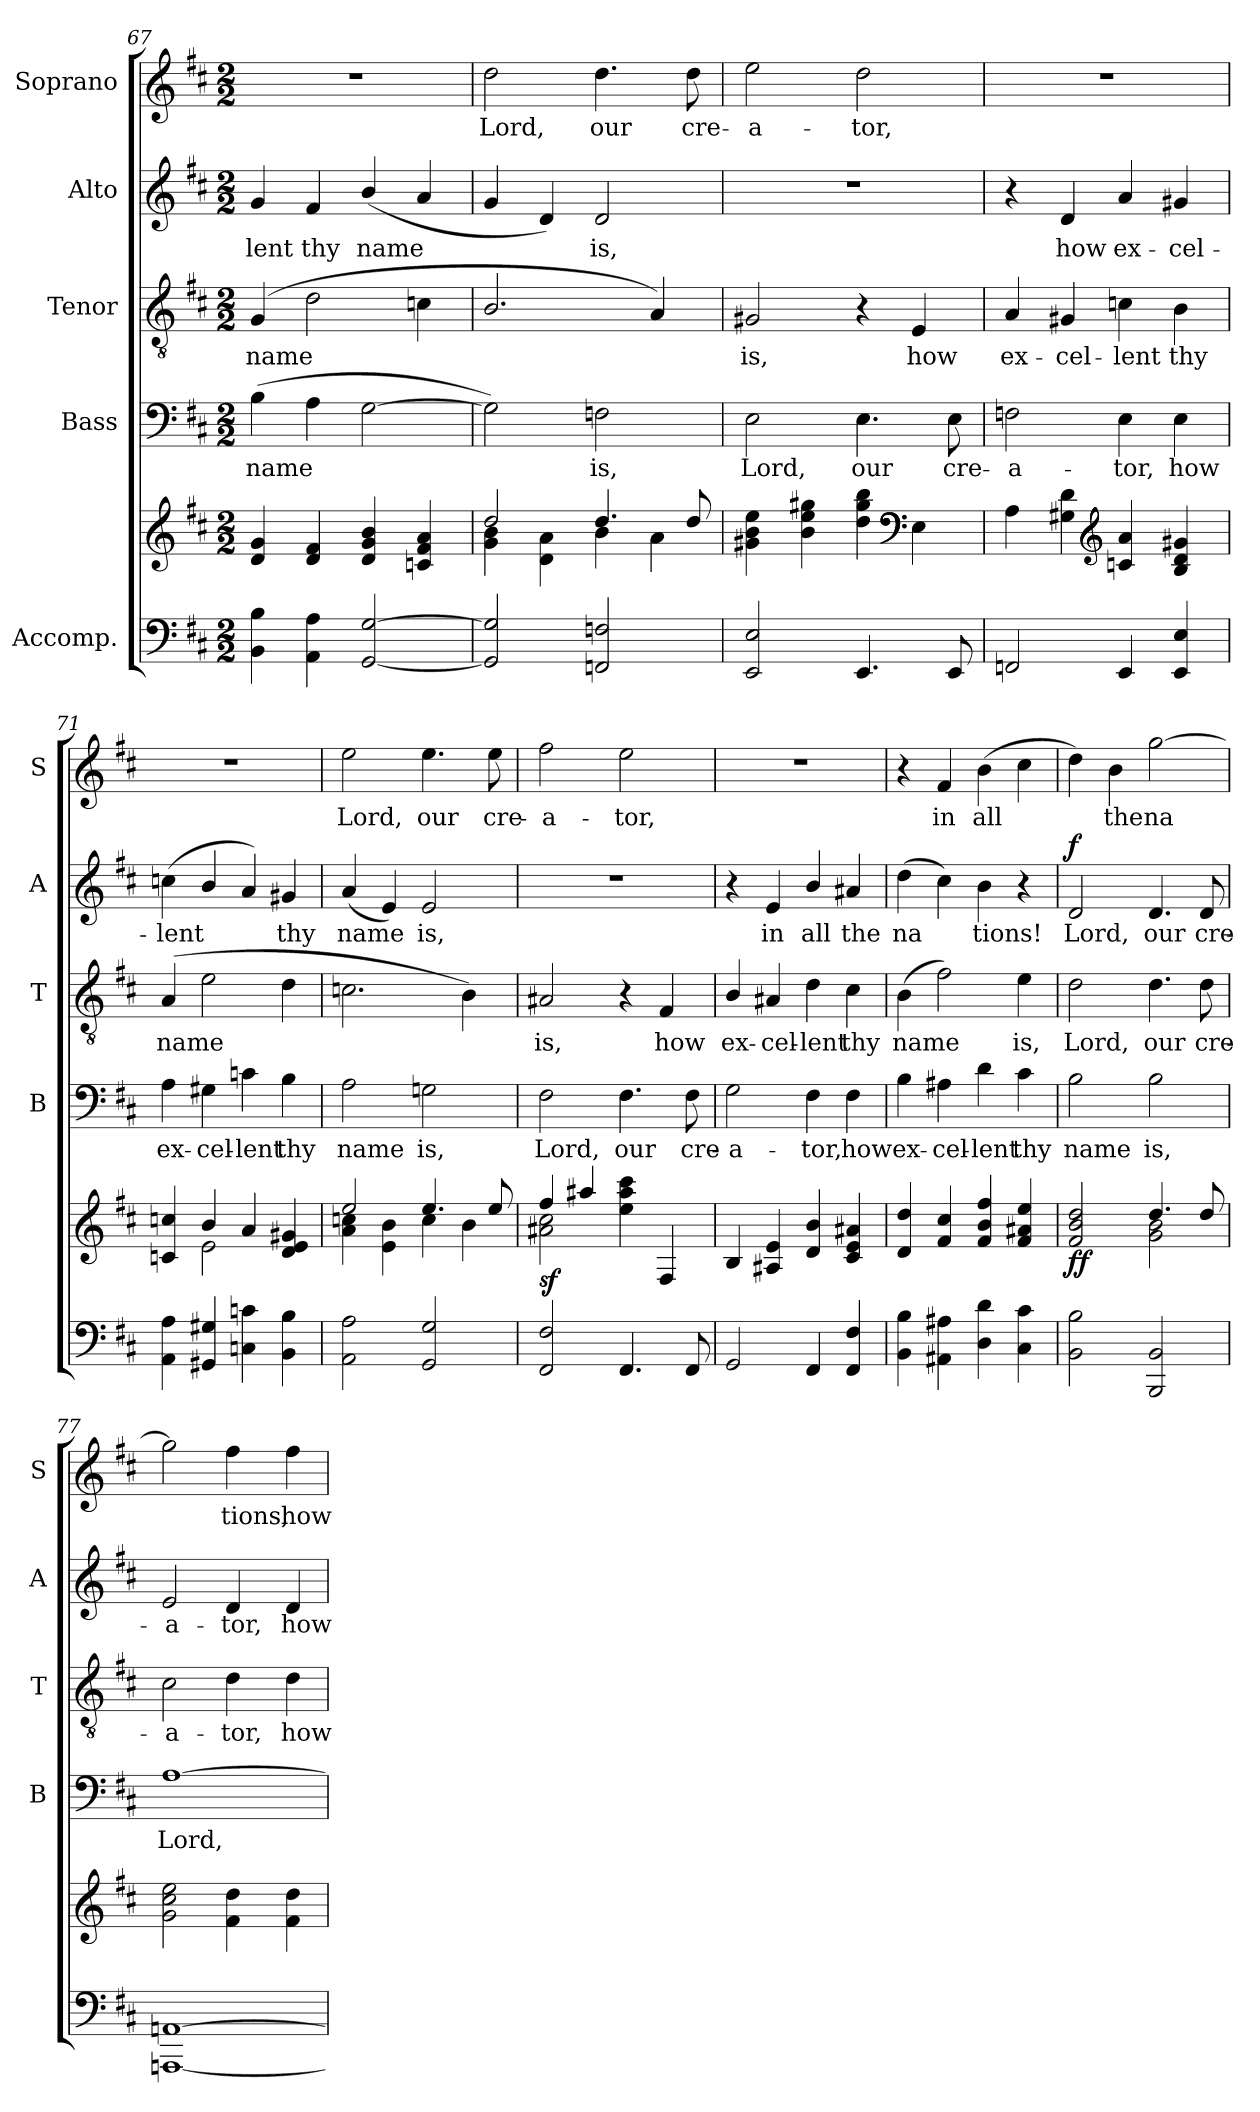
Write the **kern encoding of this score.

**kern	**kern	**dynam	**kern	**text	**kern	**text	**kern	**text	**dynam	**kern	**text
*part5	*part5	*part5	*part4	*part4	*part3	*part3	*part2	*part2	*part2	*part1	*part1
*staff6	*staff5	*staff5/6	*staff4	*staff4	*staff3	*staff3	*staff2	*staff2	*staff2	*staff1	*staff1
*I"Accomp.	*	*	*I"Bass	*	*I"Tenor	*	*I"Alto	*	*	*I"Soprano	*
*	*	*	*I'B	*	*I'T	*	*I'A	*	*	*I'S	*
*clefF4	*clefG2	*	*clefF4	*	*clefGv2	*	*clefG2	*	*	*clefG2	*
*k[f#c#]	*k[f#c#]	*	*k[f#c#]	*	*k[f#c#]	*	*k[f#c#]	*	*	*k[f#c#]	*
*D:	*D:	*	*D:	*	*D:	*	*D:	*	*	*D:	*
*M2/2	*M2/2	*	*M2/2	*	*M2/2	*	*M2/2	*	*	*M2/2	*
=67	=67	=67	=67	=67	=67	=67	=67	=67	=67	=67	=67
*	*^	*	*	*	*	*	*	*	*	*	*
!	!	!	!	!	!LO:LY:b	!	!LO:LY:b	!	!LO:LY:b	!	!	!
4BB\ 4B\	4d/ 4g/	1ryy	.	(>4B\	name	(<4G/	name	4g/	-lent	.	1r	.
!	!	!	!	!	!	!	!	!	!LO:LY:b	!	!	!
4AA\ 4A\	4d/ 4f#/	.	.	4A\	.	2d\	.	4f#/	thy	.	.	.
!	!	!	!	!	!	!	!	!	!LO:LY:b	!	!	!
[2GG/ [2G/	4d/ 4g/ 4b/	.	.	[2G\	.	.	.	(<4b/	name	.	.	.
.	4cn/ 4f#/ 4a/	.	.	.	.	4cn\	.	4a/	.	.	.	.
=68	=68	=68	=68	=68	=68	=68	=68	=68	=68	=68	=68	=68
!	!	!	!	!	!	!	!	!	!	!	!	!LO:LY:b
2GG/] 2G/]	2dd/	4g\ 4b\	.	2G\])	.	2.B/	.	4g/	.	.	2dd\	Lord,
.	.	4d\ 4a\	.	.	.	.	.	4d/)	.	.	.	.
!	!	!	!	!	!LO:LY:b	!	!	!	!LO:LY:b	!	!	!LO:LY:b
2FFn/ 2Fn/	4.dd/	4b\	.	2Fn\	is,	.	.	2d/	is,	.	4.dd\	our
.	.	4a\	.	.	.	4A/)	.	.	.	.	.	.
!	!	!	!	!	!	!	!	!	!	!	!	!LO:LY:b
.	8dd/	.	.	.	.	.	.	.	.	.	8dd\	cre-
=69	=69	=69	=69	=69	=69	=69	=69	=69	=69	=69	=69	=69
!	!	!	!	!	!LO:LY:b	!	!LO:LY:b	!	!	!	!	!LO:LY:b
2EE/ 2E/	2ryy	4g#X\ 4b\ 4ee\	.	2E\	Lord,	2G#X/	is,	1r	.	.	2ee\	-a-
.	.	4b\ 4ee\ 4gg#X\	.	.	.	.	.	.	.	.	.	.
!	!	!	!	!	!LO:LY:b	!	!	!	!	!	!	!LO:LY:b
4.EE/	4ryy	4dd\ 4gg#\ 4bb\	.	4.E\	our	4r	.	.	.	.	2dd\	-tor,
*	*clefF4	*	*	*	*	*	*	*	*	*	*	*
!	!	!	!	!	!	!	!LO:LY:b	!	!	!	!	!
.	4ryy	4E\	.	.	.	4E/	how	.	.	.	.	.
!	!	!	!	!	!LO:LY:b	!	!	!	!	!	!	!
8EE/	.	.	.	8E\	cre-	.	.	.	.	.	.	.
=70	=70	=70	=70	=70	=70	=70	=70	=70	=70	=70	=70	=70
!	!	!	!	!	!LO:LY:b	!	!LO:LY:b	!	!	!	!	!
2FFn/	2ryy	4A\	.	2Fn\	-a-	4A/	ex-	4r	.	.	1r	.
!	!	!	!	!	!	!	!LO:LY:b	!	!LO:LY:b	!	!	!
.	.	4G#X\ 4d\	.	.	.	4G#X/	-cel-	4d/	how	.	.	.
*	*clefG2	*	*	*	*	*	*	*	*	*	*	*
!	!	!	!	!	!LO:LY:b	!	!LO:LY:b	!	!LO:LY:b	!	!	!
4EE/	4cn/ 4a/	2ryy	.	4E\	-tor,	4cn\	-lent	4a/	ex-	.	.	.
!	!	!	!	!	!LO:LY:b	!	!LO:LY:b	!	!LO:LY:b	!	!	!
4EE/ 4E/	4B/ 4d/ 4g#X/	.	.	4E\	how	4B\	thy	4g#X/	-cel-	.	.	.
!!LO:LB:g=z
=71	=71	=71	=71	=71	=71	=71	=71	=71	=71	=71	=71	=71
!	!	!	!	!	!LO:LY:b	!	!LO:LY:b	!	!LO:LY:b	!	!	!
4AA\ 4A\	4cn/ 4ccn/	4ryy	.	4A\	ex-	(>4A/	name	(<4ccn\	-lent	.	1r	.
!	!	!	!	!	!LO:LY:b	!	!	!	!	!	!	!
4GG#X/ 4G#X/	4b/	2e\	.	4G#X\	-cel-	2e\	.	4b/	.	.	.	.
!	!	!	!	!	!LO:LY:b	!	!	!	!	!	!	!
4Cn\ 4cn\	4a/	.	.	4cn\	-lent	.	.	4a/)	.	.	.	.
!	!	!	!	!	!LO:LY:b	!	!	!	!LO:LY:b	!	!	!
4BB\ 4B\	4d/ 4e/ 4g#X/	4ryy	.	4B\	thy	4d\	.	4g#X/	thy	.	.	.
=72	=72	=72	=72	=72	=72	=72	=72	=72	=72	=72	=72	=72
!	!	!	!	!	!LO:LY:b	!	!	!	!LO:LY:b	!	!	!LO:LY:b
2AA\ 2A\	2ee/	4a\ 4ccn\	.	2A\	name	2.cn\	.	(<4a/	name	.	2ee\	Lord,
.	.	4e\ 4b\	.	.	.	.	.	4e/)	.	.	.	.
!	!	!	!	!	!LO:LY:b	!	!	!	!LO:LY:b	!	!	!LO:LY:b
2GG/ 2G/	4.ee/	4cc\	.	2Gni\	is,	.	.	2e/	is,	.	4.ee\	our
.	.	4b\	.	.	.	4B\)	.	.	.	.	.	.
!	!	!	!	!	!	!	!	!	!	!	!	!LO:LY:b
.	8ee/	.	.	.	.	.	.	.	.	.	8ee\	cre-
=73	=73	=73	=73	=73	=73	=73	=73	=73	=73	=73	=73	=73
!	!	!	!LO:DY:b	!	!LO:LY:b	!	!LO:LY:b	!	!	!	!	!LO:LY:b
2FF#/ 2F#/	4ff#/	2a#X\ 2cc#i\	sf	2F#\	Lord,	2A#X/	is,	1r	.	.	2ff#\	-a-
.	4aa#X/	.	.	.	.	.	.	.	.	.	.	.
!	!	!	!	!	!LO:LY:b	!	!	!	!	!	!	!LO:LY:b
4.FF#/	4ryy	4ee\ 4aa#\ 4ccc#\	.	4.F#\	our	4r	.	.	.	.	2ee\	-tor,
!	!	!	!	!	!	!	!LO:LY:b	!	!	!	!	!
.	4F#/	4ryy	.	.	.	4F#/	how	.	.	.	.	.
!	!	!	!	!	!LO:LY:b	!	!	!	!	!	!	!
8FF#/	.	.	.	8F#\	cre-	.	.	.	.	.	.	.
=74	=74	=74	=74	=74	=74	=74	=74	=74	=74	=74	=74	=74
!	!	!	!	!	!LO:LY:b	!	!LO:LY:b	!	!	!	!	!
2GG/	4B/	1ryy	.	2G\	-a-	4B/	ex-	4r	.	.	1r	.
!	!	!	!	!	!	!	!LO:LY:b	!	!LO:LY:b	!	!	!
.	4A#X/ 4e/	.	.	.	.	4A#X/	-cel-	4e/	in	.	.	.
!	!	!	!	!	!LO:LY:b	!	!LO:LY:b	!	!LO:LY:b	!	!	!
4FF#/	4d/ 4b/	.	.	4F#\	-tor,	4d\	-lent	4b/	all	.	.	.
!	!	!	!	!	!LO:LY:b	!	!LO:LY:b	!	!LO:LY:b	!	!	!
4FF#/ 4F#/	4c#/ 4e/ 4a#X/	.	.	4F#\	how	4c#\	thy	4a#X/	the	.	.	.
=75	=75	=75	=75	=75	=75	=75	=75	=75	=75	=75	=75	=75
!	!	!	!	!	!LO:LY:b	!	!LO:LY:b	!	!LO:LY:b	!	!	!
4BB\ 4B\	4d/ 4dd/	1ryy	.	4B\	ex-	(>4B\	name	(>4dd\	na­	.	4r	.
!	!	!	!	!	!LO:LY:b	!	!	!	!	!	!	!LO:LY:b
4AA#X\ 4A#X\	4f#/ 4cc#/	.	.	4A#X\	-cel-	2f#\)	.	4cc#\)	.	.	4f#/	in
!	!	!	!	!	!LO:LY:b	!	!	!	!LO:LY:b	!	!	!LO:LY:b
4D\ 4d\	4f#/ 4b/ 4ff#/	.	.	4d\	-lent	.	.	4b\	tions!	.	(>4b\	all
!	!	!	!	!	!LO:LY:b	!	!LO:LY:b	!	!	!	!	!
4C#\ 4c#\	4f#/ 4a#X/ 4ee/	.	.	4c#\	thy	4e\	is,	4r	.	.	4cc#\	.
=76	=76	=76	=76	=76	=76	=76	=76	=76	=76	=76	=76	=76
!	!	!	!LO:DY:b	!	!LO:LY:b	!	!LO:LY:b	!	!LO:LY:b	!LO:DY:b	!	!
2BB\ 2B\	2f#/ 2b/ 2dd/	2ryy	ff	2B\	name	2d\	Lord,	2d/	Lord,	f	4dd\)	.
!	!	!	!	!	!	!	!	!	!	!	!	!LO:LY:b
.	.	.	.	.	.	.	.	.	.	.	4b\	the
!	!	!	!	!	!LO:LY:b	!	!LO:LY:b	!	!LO:LY:b	!	!	!LO:LY:b
2BBB/ 2BB/	4.dd/	2g\ 2b\	.	2B\	is,	4.d\	our	4.d/	our	.	[2gg\	na­
!	!	!	!	!	!	!	!LO:LY:b	!	!LO:LY:b	!	!	!
.	8dd/	.	.	.	.	8d\	cre-	8d/	cre-	.	.	.
!!LO:PB:g=z
=77	=77	=77	=77	=77	=77	=77	=77	=77	=77	=77	=77	=77
!	!	!	!	!	!LO:LY:b	!	!LO:LY:b	!	!LO:LY:b	!	!	!
[1AAAni [1AAni	1ryy	2g\ 2cc#\ 2ee\	.	[1A	Lord,	2c#\	-a-	2e/	-a-	.	2gg\]	.
!	!	!	!	!	!	!	!LO:LY:b	!	!LO:LY:b	!	!	!LO:LY:b
.	.	4f#\ 4dd\	.	.	.	4d\	-tor,	4d/	-tor,	.	4ff#\	tions,
!	!	!	!	!	!	!	!LO:LY:b	!	!LO:LY:b	!	!	!LO:LY:b
.	.	4f#\ 4dd\	.	.	.	4d\	how	4d/	how	.	4ff#\	how
*	*v	*v	*	*	*	*	*	*	*	*	*	*
=	=	=	=	=	=	=	=	=	=	=	=
*-	*-	*-	*-	*-	*-	*-	*-	*-	*-	*-	*-
